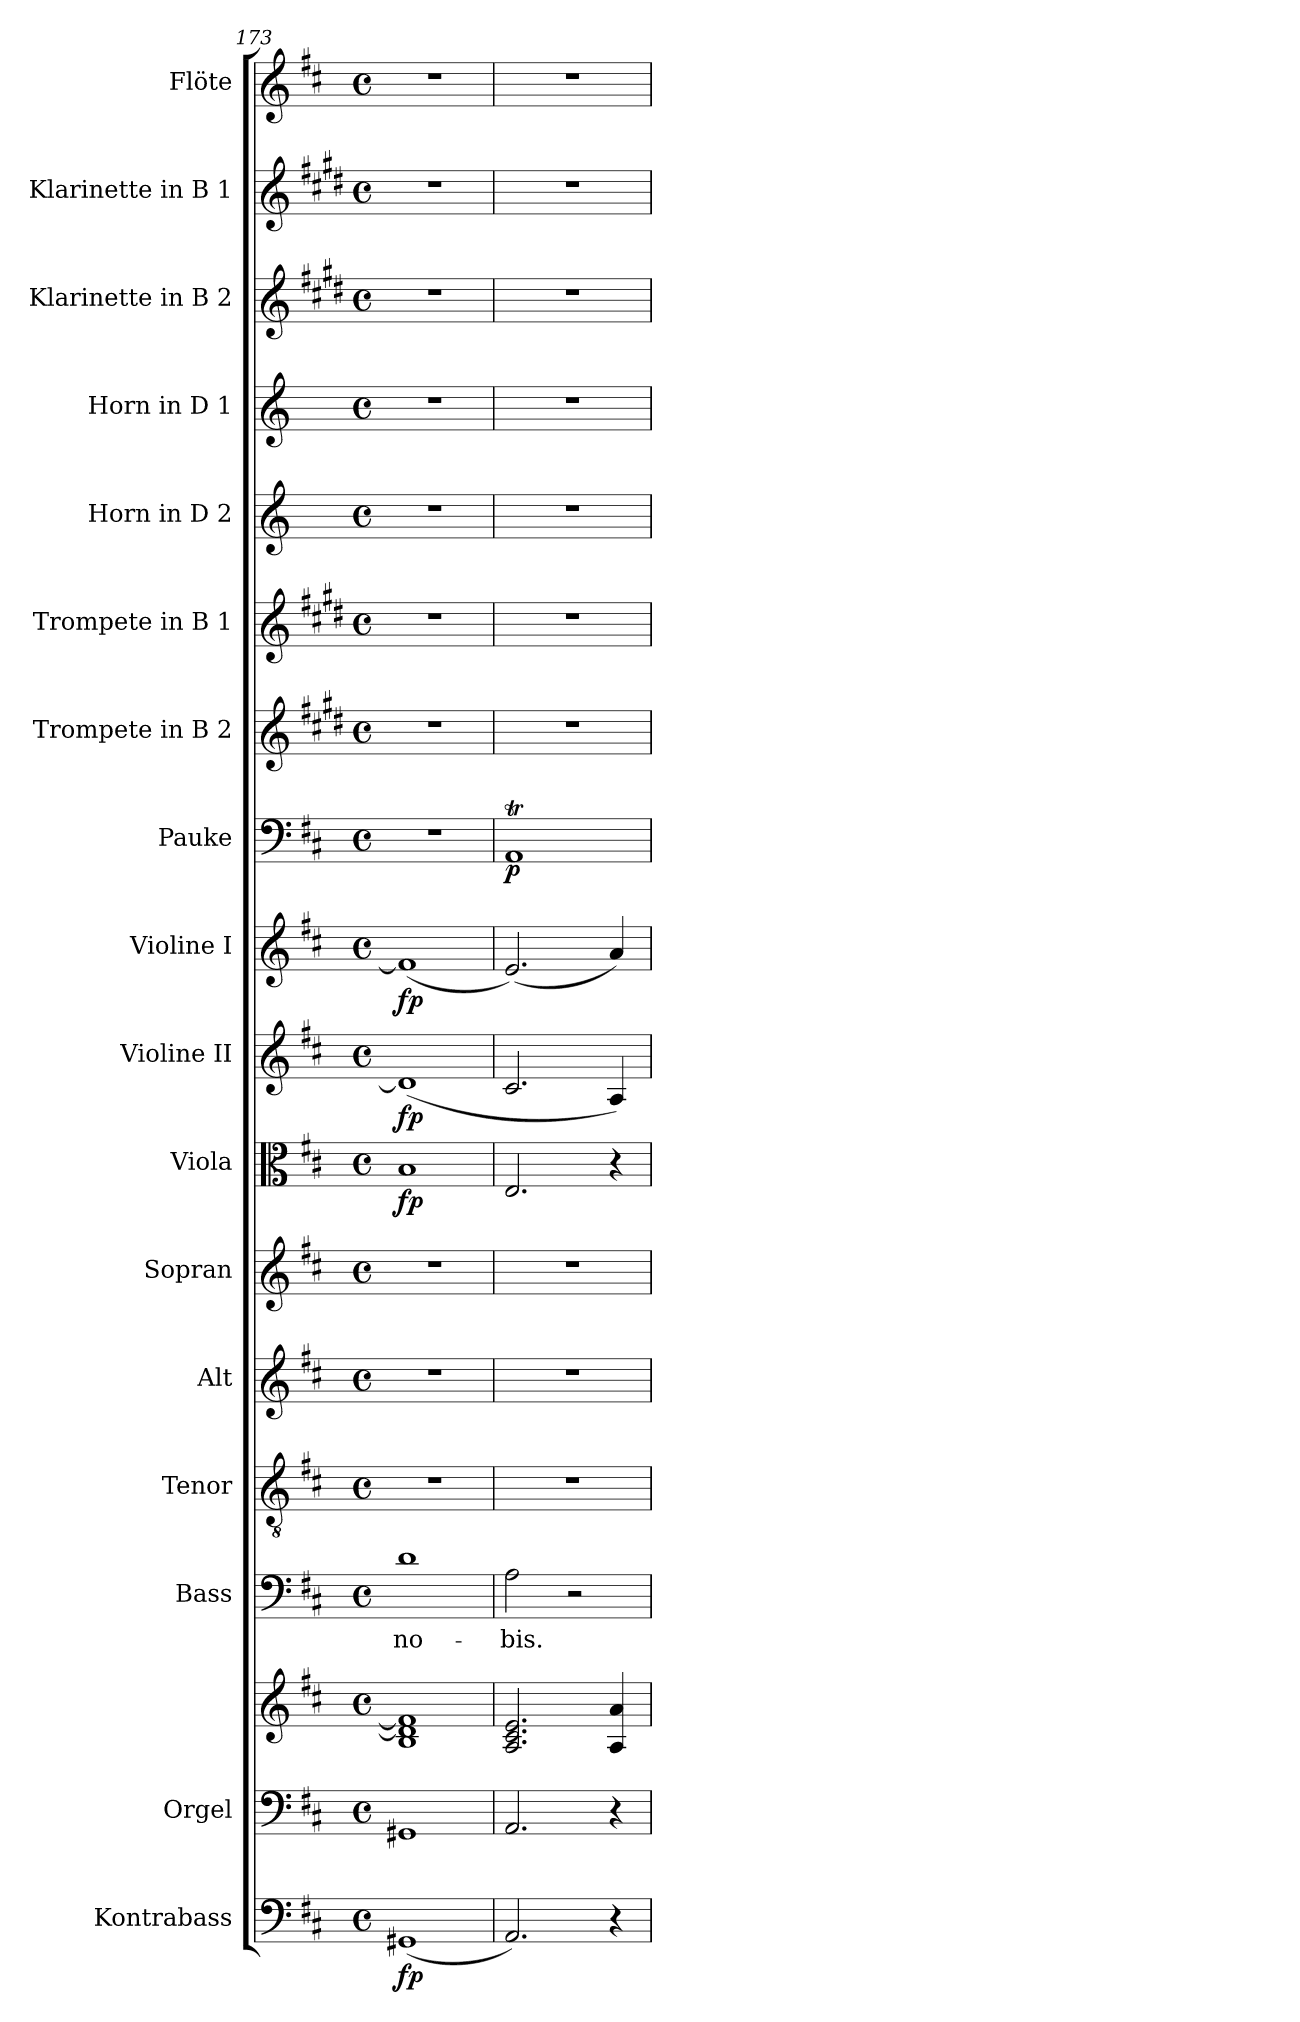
**kern	**dynam	**kern	**kern	**kern	**text	**kern	**kern	**kern	**kern	**dynam	**kern	**dynam	**kern	**dynam	**kern	**dynam	**kern	**kern	**kern	**kern	**kern	**kern	**kern
*part17	*part17	*part16	*part16	*part15	*part15	*part14	*part13	*part12	*part11	*part11	*part10	*part10	*part9	*part9	*part8	*part8	*part7	*part6	*part5	*part4	*part3	*part2	*part1
*staff18	*staff18	*staff17	*staff16	*staff15	*staff15	*staff14	*staff13	*staff12	*staff11	*staff11	*staff10	*staff10	*staff9	*staff9	*staff8	*staff8	*staff7	*staff6	*staff5	*staff4	*staff3	*staff2	*staff1
*I"Kontrabass	*	*I"Orgel	*	*I"Bass	*	*I"Tenor	*I"Alt	*I"Sopran	*I"Viola	*	*I"Violine II	*	*I"Violine I	*	*I"Pauke	*	*I"Trompete in B 2	*I"Trompete in B 1	*I"Horn in D 2	*I"Horn in D 1	*I"Klarinette in B 2	*I"Klarinette in B 1	*I"Flöte
*I'Kb.	*	*I'Org.	*	*I'B	*	*I'T	*I'A	*I'S	*I'Vla.	*	*I'Vl. II	*	*I'Vl. I	*	*I'Pk.	*	*I'Trp. 2	*I'Trp. 1	*I'Hrn. 2	*I'Hrn. 1	*I'Kl. 2	*I'Kl. 1	*I'Fl.
*clefF4	*	*clefF4	*clefG2	*clefF4	*	*clefGv2	*clefG2	*clefG2	*clefC3	*	*clefG2	*	*clefG2	*	*clefF4	*	*clefG2	*clefG2	*clefG2	*clefG2	*clefG2	*clefG2	*clefG2
*ITrd7c12	*	*	*	*	*	*	*	*	*	*	*	*	*	*	*	*	*ITrd1c2	*ITrd1c2	*ITrd-1c-2	*ITrd-1c-2	*ITrd1c2	*ITrd1c2	*
*k[f#c#]	*	*k[f#c#]	*k[f#c#]	*k[f#c#]	*	*k[f#c#]	*k[f#c#]	*k[f#c#]	*k[f#c#]	*	*k[f#c#]	*	*k[f#c#]	*	*k[f#c#]	*	*k[f#c#]	*k[f#c#]	*k[f#c#]	*k[f#c#]	*k[f#c#]	*k[f#c#]	*k[f#c#]
*D:	*	*D:	*D:	*D:	*	*D:	*D:	*D:	*D:	*	*D:	*	*D:	*	*D:	*	*D:	*D:	*D:	*D:	*D:	*D:	*D:
*M4/4	*	*M4/4	*M4/4	*M4/4	*	*M4/4	*M4/4	*M4/4	*M4/4	*	*M4/4	*	*M4/4	*	*M4/4	*	*M4/4	*M4/4	*M4/4	*M4/4	*M4/4	*M4/4	*M4/4
*met(c)	*	*met(c)	*met(c)	*met(c)	*	*met(c)	*met(c)	*met(c)	*met(c)	*	*met(c)	*	*met(c)	*	*met(c)	*	*met(c)	*met(c)	*met(c)	*met(c)	*met(c)	*met(c)	*met(c)
=173	=173	=173	=173	=173	=173	=173	=173	=173	=173	=173	=173	=173	=173	=173	=173	=173	=173	=173	=173	=173	=173	=173	=173
!	!LO:DY:b	!	!	!	!LO:LY:b	!	!	!	!	!LO:DY:b	!	!LO:DY:b	!	!LO:DY:b	!	!	!	!	!	!	!	!	!
(<1GGG#X	fp	1GG#X	1B 1d] 1f]	1d	no-	1r	1r	1r	1B	fp	(<1d]	fp	(<1f]	fp	1r	.	1r	1r	1r	1r	1r	1r	1r
=174	=174	=174	=174	=174	=174	=174	=174	=174	=174	=174	=174	=174	=174	=174	=174	=174	=174	=174	=174	=174	=174	=174	=174
!	!	!	!	!	!LO:LY:b	!	!	!	!	!	!	!	!	!	!	!LO:DY:b	!	!	!	!	!	!	!
2.AAA/)	.	2.AA/	2.A/ 2.c#/ 2.e/	2A\	-bis.	1r	1r	1r	2.E/	.	2.c#/	.	(<2.e/)	.	1AAT	p	1r	1r	1r	1r	1r	1r	1r
.	.	.	.	2r	.	.	.	.	.	.	.	.	.	.	.	.	.	.	.	.	.	.	.
4r	.	4r	4A/ 4a/	.	.	.	.	.	4r	.	4A/)	.	4a/)	.	.	.	.	.	.	.	.	.	.
=	=	=	=	=	=	=	=	=	=	=	=	=	=	=	=	=	=	=	=	=	=	=	=
*-	*-	*-	*-	*-	*-	*-	*-	*-	*-	*-	*-	*-	*-	*-	*-	*-	*-	*-	*-	*-	*-	*-	*-
